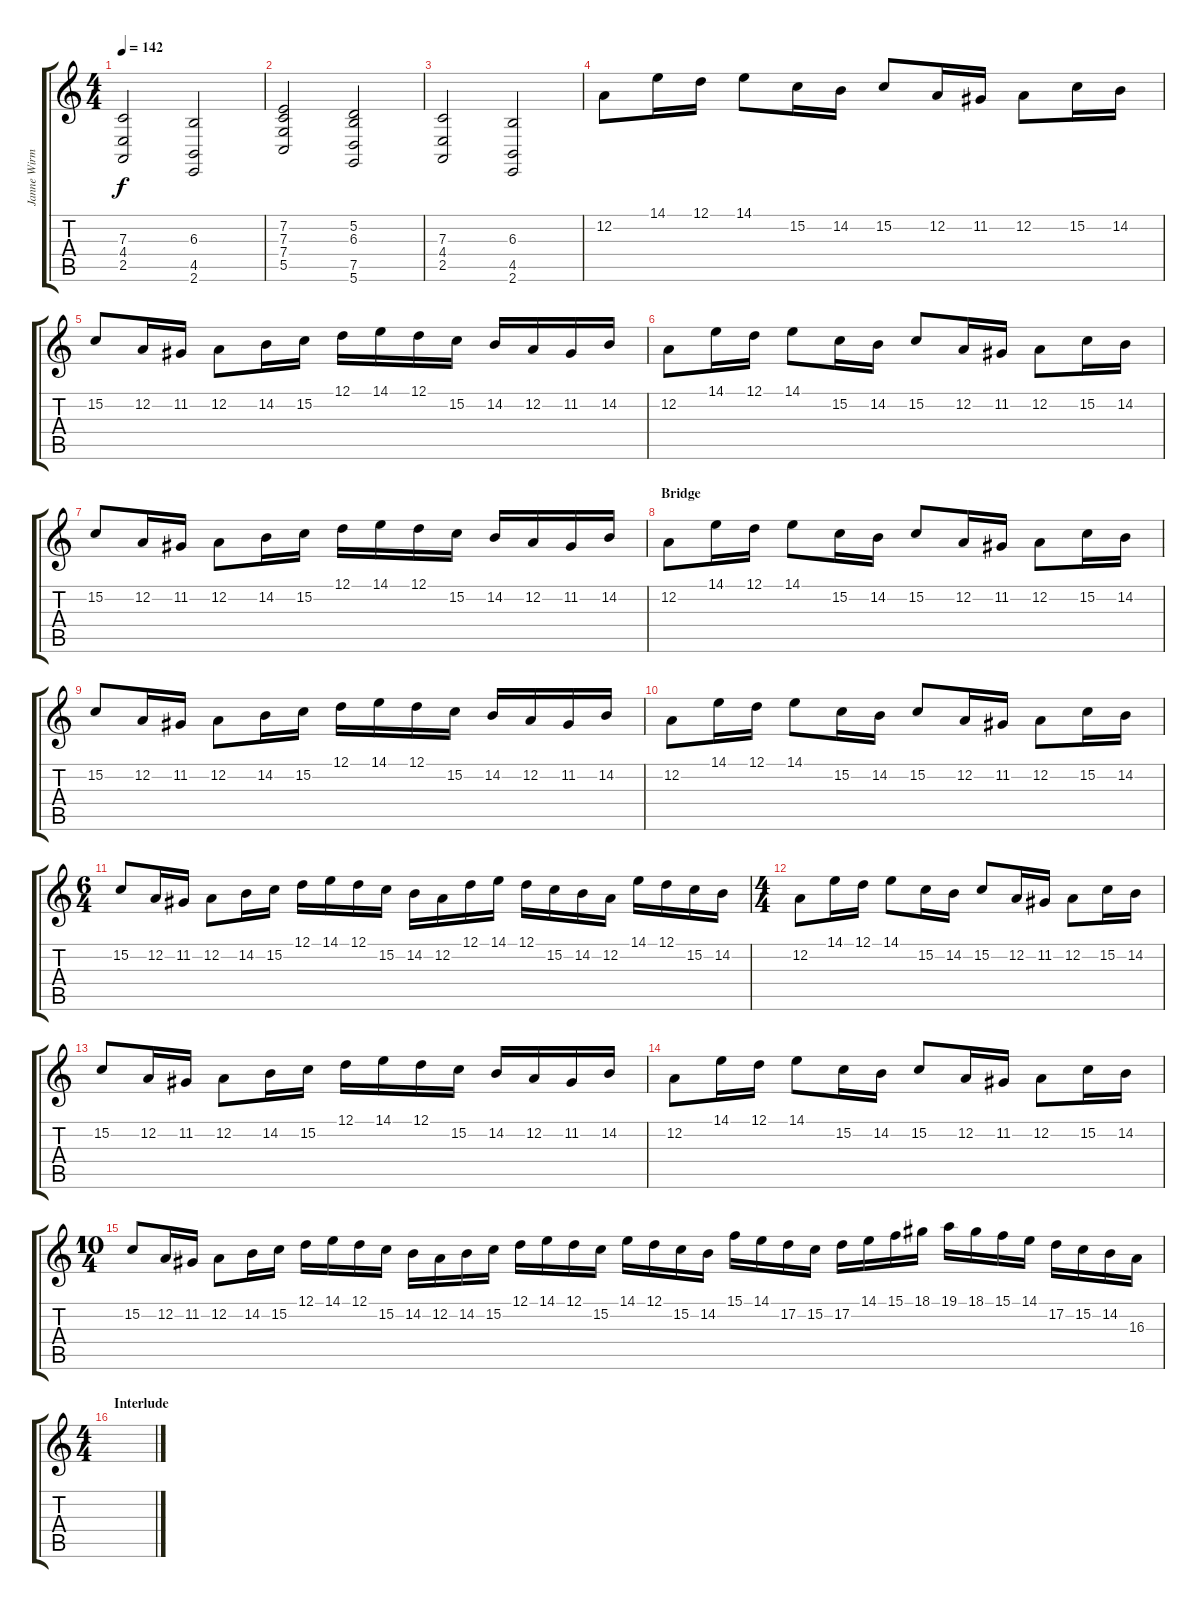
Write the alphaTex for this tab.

\track ("Janne Wirman" "Janne Wirm") {instrument lead1square}
\staff {score tabs}
\tuning (D4 A3 F3 C3 G2 D2) {hide}
\ts (4 4)
\tempo 142
\clef g2
\ks c
(7.3 4.4 2.5).2{dy f} (6.3 4.5 2.6).2 |
(7.2 7.3 7.4 5.5).2 (5.2 6.3 7.5 5.6).2 |
(7.3 4.4 2.5).2 (6.3 4.5 2.6).2 |
12.2.8{instrument harpsichord} 14.1.16 12.1.16 14.1.8 15.2.16 14.2.16 15.2.8 12.2.16 11.2.16 12.2.8 15.2.16 14.2.16 |
15.2.8{instrument harpsichord} 12.2.16 11.2.16 12.2.8 14.2.16 15.2.16 12.1.16 14.1.16 12.1.16 15.2.16 14.2.16 12.2.16 11.2.16 14.2.16 |
12.2.8{instrument harpsichord} 14.1.16 12.1.16 14.1.8 15.2.16 14.2.16 15.2.8 12.2.16 11.2.16 12.2.8 15.2.16 14.2.16 |
15.2.8{instrument harpsichord} 12.2.16 11.2.16 12.2.8 14.2.16 15.2.16 12.1.16 14.1.16 12.1.16 15.2.16 14.2.16 12.2.16 11.2.16 14.2.16 |
\section ("" "Bridge ")
12.2.8{instrument lead1square} 14.1.16 12.1.16 14.1.8 15.2.16 14.2.16 15.2.8 12.2.16 11.2.16 12.2.8 15.2.16 14.2.16 |
15.2.8{instrument lead1square} 12.2.16 11.2.16 12.2.8 14.2.16 15.2.16 12.1.16 14.1.16 12.1.16 15.2.16 14.2.16 12.2.16 11.2.16 14.2.16 |
12.2.8{instrument lead1square} 14.1.16 12.1.16 14.1.8 15.2.16 14.2.16 15.2.8 12.2.16 11.2.16 12.2.8 15.2.16 14.2.16 |
\ts (6 4)
15.2.8{instrument lead1square} 12.2.16 11.2.16 12.2.8 14.2.16 15.2.16 12.1.16 14.1.16 12.1.16 15.2.16 14.2.16 12.2.16 12.1.16 14.1.16 12.1.16 15.2.16 14.2.16 12.2.16 14.1.16 12.1.16 15.2.16 14.2.16 |
\ts (4 4)
12.2.8{instrument lead1square} 14.1.16 12.1.16 14.1.8 15.2.16 14.2.16 15.2.8 12.2.16 11.2.16 12.2.8 15.2.16 14.2.16 |
15.2.8{instrument lead1square} 12.2.16 11.2.16 12.2.8 14.2.16 15.2.16 12.1.16 14.1.16 12.1.16 15.2.16 14.2.16 12.2.16 11.2.16 14.2.16 |
12.2.8{instrument lead1square} 14.1.16 12.1.16 14.1.8 15.2.16 14.2.16 15.2.8 12.2.16 11.2.16 12.2.8 15.2.16 14.2.16 |
\ts (10 4)
15.2.8{instrument lead1square} 12.2.16 11.2.16 12.2.8 14.2.16 15.2.16 12.1.16 14.1.16 12.1.16 15.2.16 14.2.16 12.2.16 14.2.16 15.2.16 12.1.16 14.1.16 12.1.16 15.2.16 14.1.16 12.1.16 15.2.16 14.2.16 15.1.16 14.1.16 17.2.16 15.2.16 17.2.16 14.1.16 15.1.16 18.1.16 19.1.16 18.1.16 15.1.16 14.1.16 17.2.16 15.2.16 14.2.16 16.3.16 |
\ts (4 4)
\section ("" "Interlude")
